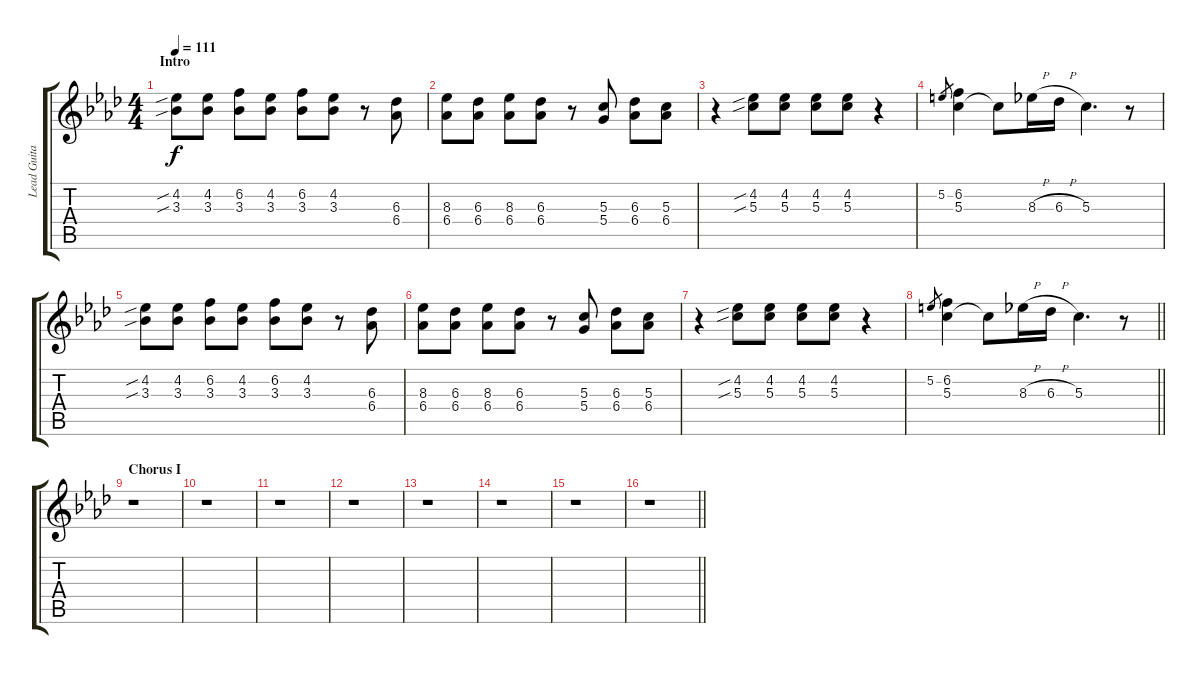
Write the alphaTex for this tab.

\track ("Lead Guitar" "Lead Guita") {instrument electricguitarjazz}
\staff {score tabs}
\tuning (E4 B3 G3 D3 A2 E2) {hide}
\ts (4 4)
\section ("" "Intro")
\tempo 111
\clef g2
\ks ab
(4.2{sib} 3.3{sib}).8{dy f instrument electricguitarjazz} (4.2 3.3).8 (6.2 3.3).8 (4.2 3.3).8 (6.2 3.3).8 (4.2 3.3).8 r.8 (6.3 6.4).8 |
(8.3 6.4).8 (6.3 6.4).8 (8.3 6.4).8 (6.3 6.4).8 r.8 (5.3 5.4).8 (6.3 6.4).8 (5.3 6.4).8 |
r.4 (4.2{sib} 5.3{sib}).8 (4.2 5.3).8 (4.2 5.3).8 (4.2 5.3).8 r.4 |
5.2.8{gr} (6.2 5.3).4 5.3{t}.8 8.3{h}.16 6.3{h}.16 5.3.4{d} r.8 |
(4.2{sib} 3.3{sib}).8 (4.2 3.3).8 (6.2 3.3).8 (4.2 3.3).8 (6.2 3.3).8 (4.2 3.3).8 r.8 (6.3 6.4).8 |
(8.3 6.4).8 (6.3 6.4).8 (8.3 6.4).8 (6.3 6.4).8 r.8 (5.3 5.4).8 (6.3 6.4).8 (5.3 6.4).8 |
r.4 (4.2{sib} 5.3{sib}).8 (4.2 5.3).8 (4.2 5.3).8 (4.2 5.3).8 r.4 |
\barLineRight lightlight
5.2.8{gr} (6.2 5.3).4 5.3{t}.8 8.3{h}.16 6.3{h}.16 5.3.4{d} r.8 |
\section ("" "Chorus I")
r.1 |
r.1 |
r.1 |
r.1 |
r.1 |
r.1 |
r.1 |
\barLineRight lightlight
r.1
